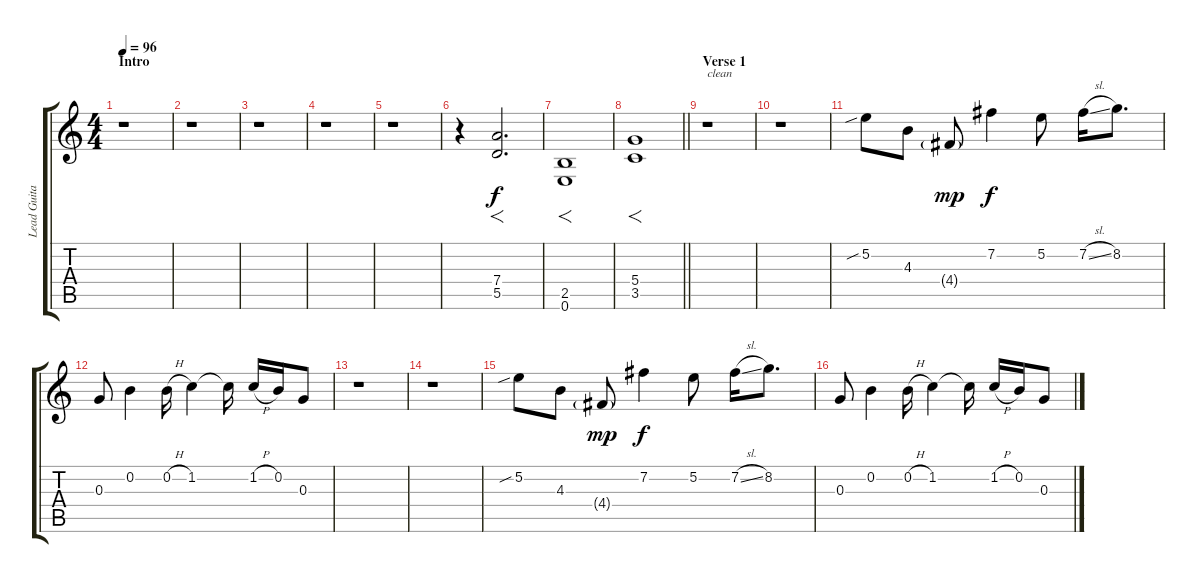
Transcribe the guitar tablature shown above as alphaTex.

\track ("Lead Guitar" "Lead Guita") {instrument overdrivenguitar}
\staff {score tabs}
\tuning (E4 B3 G3 D3 A2 E2) {hide}
\ts (4 4)
\section ("" "Intro")
\tempo 96
\clef g2
\ks c
r.1{dy f instrument overdrivenguitar} |
r.1 |
r.1 |
r.1 |
r.1 |
r.4 (7.4 5.5).2{f d} |
(2.5 0.6).1{f} |
\barLineRight lightlight
(5.4 3.5).1{f} |
\section ("" "Verse 1")
r.1{txt "clean" instrument electricguitarclean} |
r.1 |
5.2{sib}.8 4.3.8 4.4{g}.8{dy mp} 7.2.4{dy f} 5.2.8 7.2{sl}.16 8.2.8{d} |
0.3.8 0.2.4 0.2{h}.16 1.2.4 1.2{t}.16 1.2{h}.16 0.2.16 0.3.8 |
r.1 |
r.1 |
5.2{sib}.8 4.3.8 4.4{g}.8{dy mp} 7.2.4{dy f} 5.2.8 7.2{sl}.16 8.2.8{d} |
0.3.8 0.2.4 0.2{h}.16 1.2.4 1.2{t}.16 1.2{h}.16 0.2.16 0.3.8
